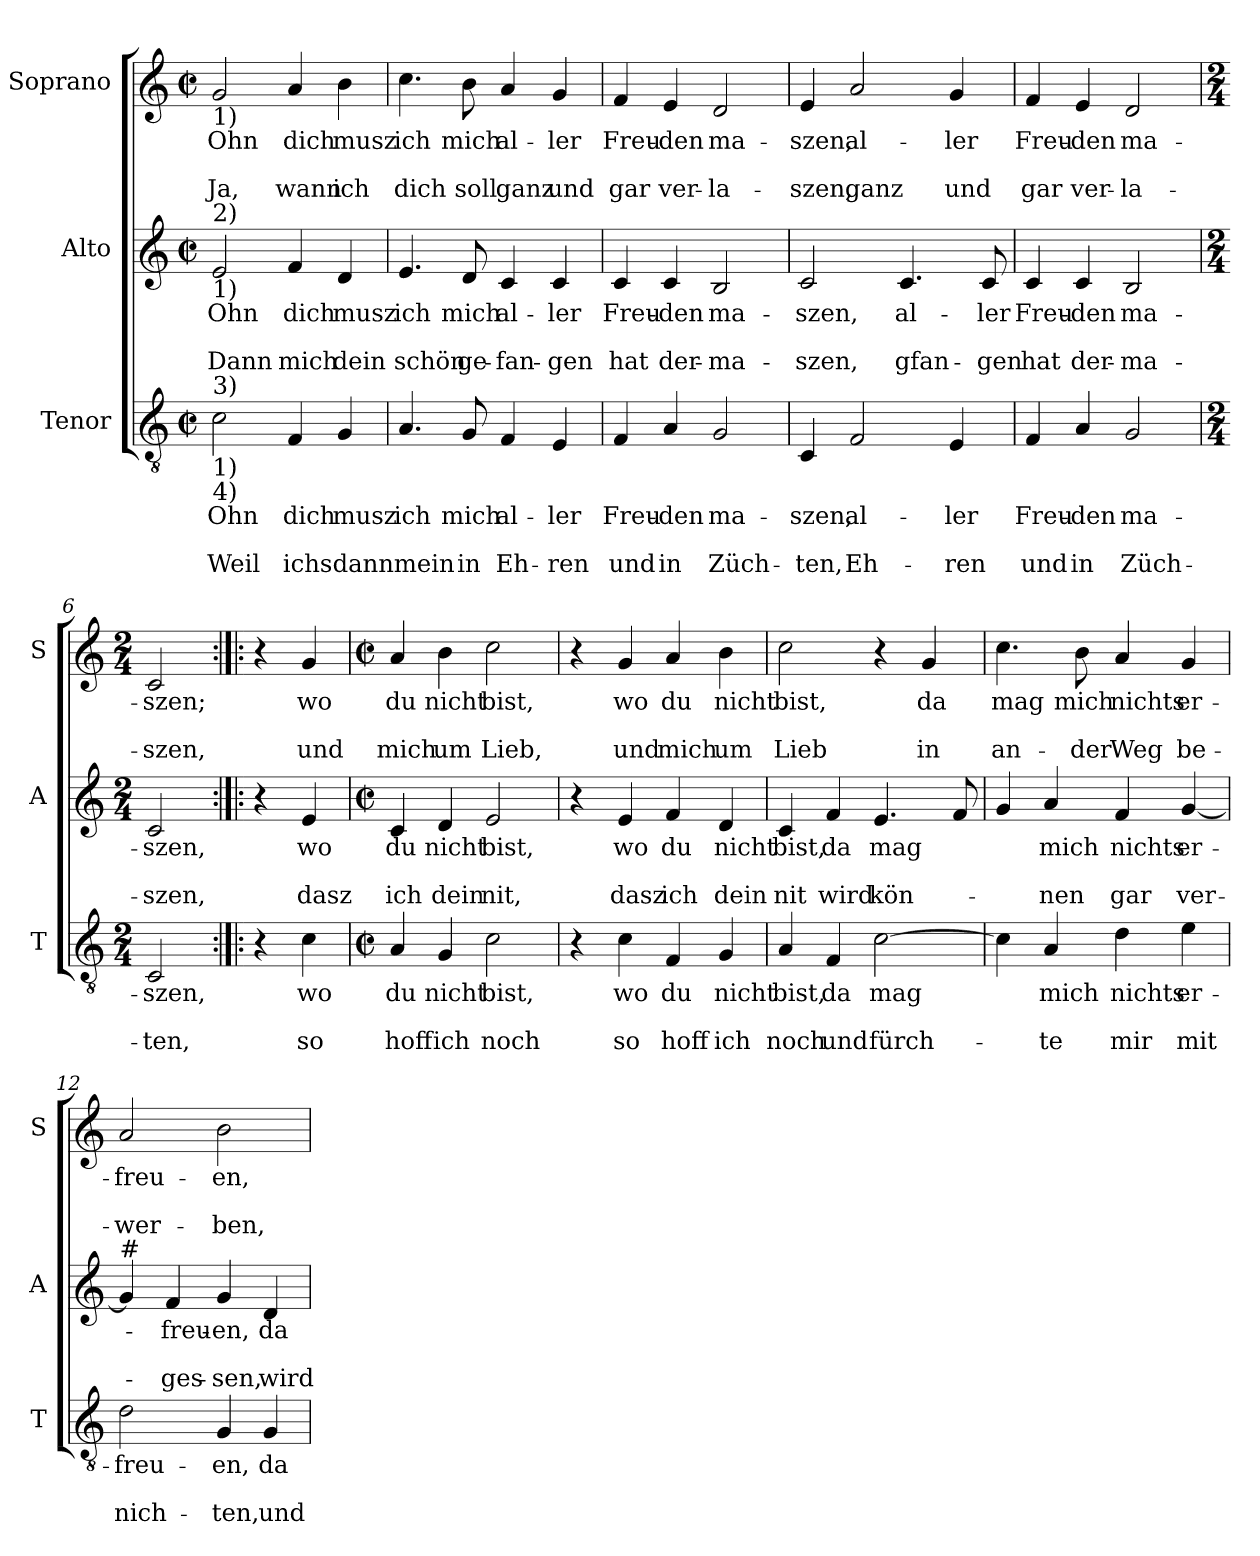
**kern	**text	**text	**text	**kern	**text	**text	**text	**kern	**text	**text	**text
*part3	*part3	*part3	*part3	*part2	*part2	*part2	*part2	*part1	*part1	*part1	*part1
*staff3	*staff3	*staff3	*staff3	*staff2	*staff2	*staff2	*staff2	*staff1	*staff1	*staff1	*staff1
*I"Tenor	*	*	*	*I"Alto	*	*	*	*I"Soprano	*	*	*
*I'T	*	*	*	*I'A	*	*	*	*I'S	*	*	*
*clefGv2	*	*	*	*clefG2	*	*	*	*clefG2	*	*	*
*k[]	*	*	*	*k[]	*	*	*	*k[]	*	*	*
*C:	*	*	*	*C:	*	*	*	*C:	*	*	*
*M2/2	*	*	*	*M2/2	*	*	*	*M2/2	*	*	*
*met(c|)	*	*	*	*met(c|)	*	*	*	*met(c|)	*	*	*
=1	=1	=1	=1	=1	=1	=1	=1	=1	=1	=1	=1
!	!	!	!	!	!	!	!	!LO:TX:b:t=1)	!	!	!
!	!	!	!	!LO:TX:a:t=2)	!	!	!	!	!	!	!
!	!	!	!	!LO:TX:b:t=1)	!	!	!	!	!	!	!
!LO:TX:a:t=3)	!	!	!	!	!	!	!	!	!	!	!
!LO:TX:b:t=1)	!	!	!	!	!	!	!	!	!	!	!
!LO:TX:b:t=4)	!	!	!	!	!	!	!	!	!	!	!
!	!LO:LY:b	!	!LO:LY:b	!	!LO:LY:b	!	!LO:LY:b	!	!LO:LY:b	!	!LO:LY:b
2c\	Ohn	.	Weil	2e/	Ohn	.	Dann	2g/	Ohn	.	Ja,
!	!LO:LY:b	!	!LO:LY:b	!	!LO:LY:b	!	!LO:LY:b	!	!LO:LY:b	!	!LO:LY:b
4F/	dich	.	ichs	4f/	dich	.	mich	4a/	dich	.	wann
!	!LO:LY:b	!	!LO:LY:b	!	!LO:LY:b	!	!LO:LY:b	!	!LO:LY:b	!	!LO:LY:b
4G/	musz	.	dann	4d/	musz	.	dein	4b\	musz	.	ich
=2	=2	=2	=2	=2	=2	=2	=2	=2	=2	=2	=2
!	!LO:LY:b	!	!LO:LY:b	!	!LO:LY:b	!	!LO:LY:b	!	!LO:LY:b	!	!LO:LY:b
4.A/	ich	.	mein	4.e/	ich	.	schön	4.cc\	ich	.	dich
!	!LO:LY:b	!	!LO:LY:b	!	!LO:LY:b	!	!LO:LY:b	!	!LO:LY:b	!	!LO:LY:b
8G/	mich	.	in	8d/	mich	.	ge-	8b\	mich	.	soll
!	!LO:LY:b	!	!LO:LY:b	!	!LO:LY:b	!	!LO:LY:b	!	!LO:LY:b	!	!LO:LY:b
4F/	al-	.	Eh-	4c/	al-	.	-fan-	4a/	al-	.	ganz
!	!LO:LY:b	!	!LO:LY:b	!	!LO:LY:b	!	!LO:LY:b	!	!LO:LY:b	!	!LO:LY:b
4E/	-ler	.	-ren	4c/	-ler	.	-gen	4g/	-ler	.	und
=3	=3	=3	=3	=3	=3	=3	=3	=3	=3	=3	=3
!	!LO:LY:b	!	!LO:LY:b	!	!LO:LY:b	!	!LO:LY:b	!	!LO:LY:b	!	!LO:LY:b
4F/	Freu-	.	und	4c/	Freu-	.	hat	4f/	Freu-	.	gar
!	!LO:LY:b	!	!LO:LY:b	!	!LO:LY:b	!	!LO:LY:b	!	!LO:LY:b	!	!LO:LY:b
4A/	-den	.	in	4c/	-den	.	der-	4e/	-den	.	ver-
!	!LO:LY:b	!	!LO:LY:b	!	!LO:LY:b	!	!LO:LY:b	!	!LO:LY:b	!	!LO:LY:b
2G/	ma-	.	Züch-	2B/	ma-	.	-ma-	2d/	ma-	.	-la-
=4	=4	=4	=4	=4	=4	=4	=4	=4	=4	=4	=4
!	!LO:LY:b	!	!LO:LY:b	!	!LO:LY:b	!	!LO:LY:b	!	!LO:LY:b	!	!LO:LY:b
4C/	-szen,	.	-ten,	2c/	-szen,	.	-szen,	4e/	-szen,	.	-szen,
!	!LO:LY:b	!	!LO:LY:b	!	!	!	!	!	!LO:LY:b	!	!LO:LY:b
2F/	al-	.	Eh-	.	.	.	.	2a/	al-	.	ganz
!	!	!	!	!	!LO:LY:b	!	!LO:LY:b	!	!	!	!
.	.	.	.	4.c/	al-	.	gfan-	.	.	.	.
!	!LO:LY:b	!	!LO:LY:b	!	!	!	!	!	!LO:LY:b	!	!LO:LY:b
4E/	-ler	.	-ren	.	.	.	.	4g/	-ler	.	und
!	!	!	!	!	!LO:LY:b	!	!LO:LY:b	!	!	!	!
.	.	.	.	8c/	-ler	.	-gen	.	.	.	.
!!LO:LB:g=z
=5	=5	=5	=5	=5	=5	=5	=5	=5	=5	=5	=5
!	!LO:LY:b	!	!LO:LY:b	!	!LO:LY:b	!	!LO:LY:b	!	!LO:LY:b	!	!LO:LY:b
4F/	Freu-	.	und	4c/	Freu-	.	hat	4f/	Freu-	.	gar
!	!LO:LY:b	!	!LO:LY:b	!	!LO:LY:b	!	!LO:LY:b	!	!LO:LY:b	!	!LO:LY:b
4A/	-den	.	in	4c/	-den	.	der-	4e/	-den	.	ver-
!	!LO:LY:b	!	!LO:LY:b	!	!LO:LY:b	!	!LO:LY:b	!	!LO:LY:b	!	!LO:LY:b
2G/	ma-	.	Züch-	2B/	ma-	.	-ma-	2d/	ma-	.	-la-
=6	=6	=6	=6	=6	=6	=6	=6	=6	=6	=6	=6
*M2/4	*	*	*	*M2/4	*	*	*	*M2/4	*	*	*
!	!LO:LY:b	!	!LO:LY:b	!	!LO:LY:b	!	!LO:LY:b	!	!LO:LY:b	!	!LO:LY:b
2C/	-szen,	.	-ten,	2c/	-szen,	.	-szen,	2c/	-szen;	.	-szen,
=7:|!|:	=7:|!|:	=7:|!|:	=7:|!|:	=7:|!|:	=7:|!|:	=7:|!|:	=7:|!|:	=7:|!|:	=7:|!|:	=7:|!|:	=7:|!|:
4r	.	.	.	4r	.	.	.	4r	.	.	.
!	!LO:LY:b	!	!LO:LY:b	!	!LO:LY:b	!	!LO:LY:b	!	!LO:LY:b	!	!LO:LY:b
4c\	wo	.	so	4e/	wo	.	dasz	4g/	wo	.	und
=8	=8	=8	=8	=8	=8	=8	=8	=8	=8	=8	=8
*M2/2	*	*	*	*M2/2	*	*	*	*M2/2	*	*	*
*met(c|)	*	*	*	*met(c|)	*	*	*	*met(c|)	*	*	*
!	!LO:LY:b	!	!LO:LY:b	!	!LO:LY:b	!	!LO:LY:b	!	!LO:LY:b	!	!LO:LY:b
4A/	du	.	hoff	4c/	du	.	ich	4a/	du	.	mich
!	!LO:LY:b	!	!LO:LY:b	!	!LO:LY:b	!	!LO:LY:b	!	!LO:LY:b	!	!LO:LY:b
4G/	nicht	.	ich	4d/	nicht	.	dein	4b\	nicht	.	um
!	!LO:LY:b	!	!LO:LY:b	!	!LO:LY:b	!	!LO:LY:b	!	!LO:LY:b	!	!LO:LY:b
2c\	bist,	.	noch	2e/	bist,	.	nit,	2cc\	bist,	.	Lieb,
=9	=9	=9	=9	=9	=9	=9	=9	=9	=9	=9	=9
4r	.	.	.	4r	.	.	.	4r	.	.	.
!	!LO:LY:b	!	!LO:LY:b	!	!LO:LY:b	!	!LO:LY:b	!	!LO:LY:b	!	!LO:LY:b
4c\	wo	.	so	4e/	wo	.	dasz	4g/	wo	.	und
!	!LO:LY:b	!	!LO:LY:b	!	!LO:LY:b	!	!LO:LY:b	!	!LO:LY:b	!	!LO:LY:b
4F/	du	.	hoff	4f/	du	.	ich	4a/	du	.	mich
!	!LO:LY:b	!	!LO:LY:b	!	!LO:LY:b	!	!LO:LY:b	!	!LO:LY:b	!	!LO:LY:b
4G/	nicht	.	ich	4d/	nicht	.	dein	4b\	nicht	.	um
!!LO:PB:g=z
=10	=10	=10	=10	=10	=10	=10	=10	=10	=10	=10	=10
!	!LO:LY:b	!	!LO:LY:b	!	!LO:LY:b	!	!LO:LY:b	!	!LO:LY:b	!	!LO:LY:b
4A/	bist,	.	noch	4c/	bist,	.	nit	2cc\	bist,	.	Lieb
!	!LO:LY:b	!	!LO:LY:b	!	!LO:LY:b	!	!LO:LY:b	!	!	!	!
4F/	da	.	und	4f/	da	.	wird	.	.	.	.
!	!LO:LY:b	!	!LO:LY:b	!	!LO:LY:b	!	!LO:LY:b	!	!	!	!
[2c\	mag	.	fürch-	4.e/	mag	.	kön-	4r	.	.	.
!	!	!	!	!	!	!	!	!	!LO:LY:b	!	!LO:LY:b
.	.	.	.	.	.	.	.	4g/	da	.	in
.	.	.	.	8f/	.	.	.	.	.	.	.
=11	=11	=11	=11	=11	=11	=11	=11	=11	=11	=11	=11
!	!	!	!	!	!	!	!	!	!LO:LY:b	!	!LO:LY:b
4c\]	.	.	.	4g/	.	.	.	4.cc\	mag	.	an-
!	!LO:LY:b	!	!LO:LY:b	!	!LO:LY:b	!	!LO:LY:b	!	!	!	!
4A/	mich	.	-te	4a/	mich	.	-nen	.	.	.	.
!	!	!	!	!	!	!	!	!	!LO:LY:b	!	!LO:LY:b
.	.	.	.	.	.	.	.	8b\	mich	.	-der
!	!LO:LY:b	!	!LO:LY:b	!	!LO:LY:b	!	!LO:LY:b	!	!LO:LY:b	!	!LO:LY:b
4d\	nichts	.	mir	4f/	nichts	.	gar	4a/	nichts	.	Weg
!	!LO:LY:b	!	!LO:LY:b	!	!LO:LY:b	!	!LO:LY:b	!	!LO:LY:b	!	!LO:LY:b
4e\	er-	.	mit	[4g/	er-	.	ver-	4g/	er-	.	be-
=12	=12	=12	=12	=12	=12	=12	=12	=12	=12	=12	=12
!	!	!	!	!LO:TX:a:t=#	!	!	!	!	!	!	!
!	!LO:LY:b	!	!LO:LY:b	!	!	!	!	!	!LO:LY:b	!	!LO:LY:b
2d\	-freu-	.	nich-	4g/]	.	.	.	2a/	-freu-	.	-wer-
!	!	!	!	!	!LO:LY:b	!	!LO:LY:b	!	!	!	!
.	.	.	.	4f/	-freu-	.	-ges-	.	.	.	.
!	!LO:LY:b	!	!LO:LY:b	!	!LO:LY:b	!	!LO:LY:b	!	!LO:LY:b	!	!LO:LY:b
4G/	-en,	.	-ten,	4g/	-en,	.	-sen,	2b\	-en,	.	-ben,
!	!LO:LY:b	!	!LO:LY:b	!	!LO:LY:b	!	!LO:LY:b	!	!	!	!
4G/	da	.	und	4d/	da	.	wird	.	.	.	.
=	=	=	=	=	=	=	=	=	=	=	=
*-	*-	*-	*-	*-	*-	*-	*-	*-	*-	*-	*-
